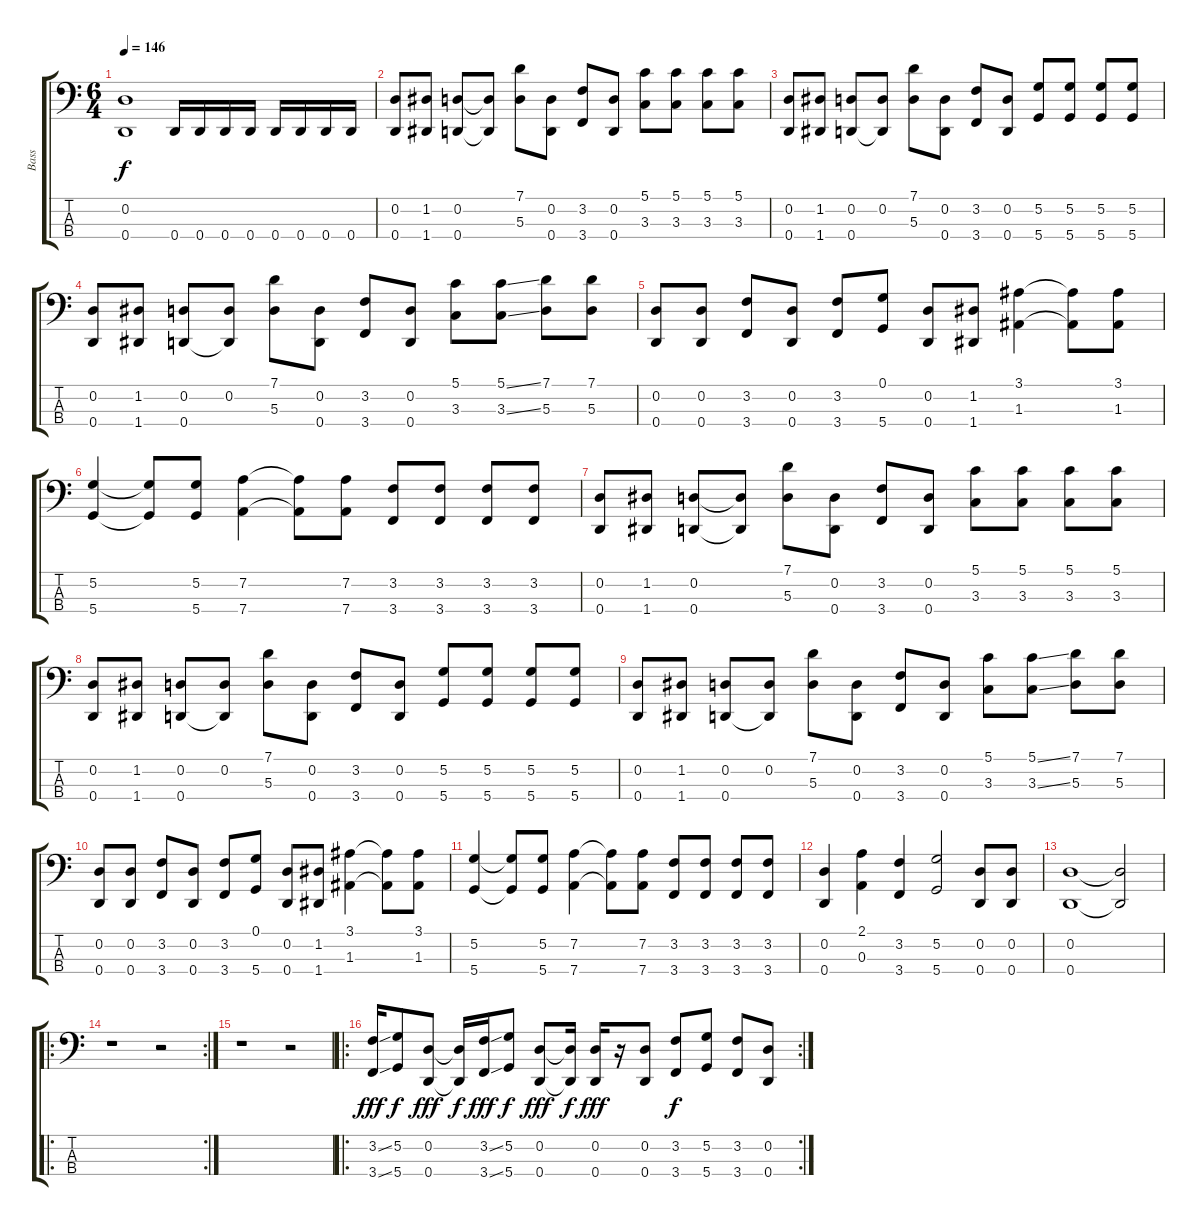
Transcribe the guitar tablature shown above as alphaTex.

\track ("Bass" "Bass") {instrument electricbasspick}
\staff {score tabs}
\tuning (G2 D2 A1 D1) {hide}
\ts (6 4)
\tempo 146
\clef f4
\ks c
(0.2 0.4).1{dy f} 0.4.16 0.4.16 0.4.16 0.4.16 0.4.16 0.4.16 0.4.16 0.4.16 |
(0.2 0.4).8 (1.2 1.4).8 (0.2 0.4).8 (0.2{t} 0.4{t}).8 (7.1 5.3).8 (0.2 0.4).8 (3.2 3.4).8 (0.2 0.4).8 (5.1 3.3).8 (5.1 3.3).8 (5.1 3.3).8 (5.1 3.3).8 |
(0.2 0.4).8 (1.2 1.4).8 (0.2 0.4).8 (0.2 0.4{t}).8 (7.1 5.3).8 (0.2 0.4).8 (3.2 3.4).8 (0.2 0.4).8 (5.2 5.4).8 (5.2 5.4).8 (5.2 5.4).8 (5.2 5.4).8 |
(0.2 0.4).8 (1.2 1.4).8 (0.2 0.4).8 (0.2 0.4{t}).8 (7.1 5.3).8 (0.2 0.4).8 (3.2 3.4).8 (0.2 0.4).8 (5.1 3.3).8 (5.1{ss} 3.3{ss}).8 (7.1 5.3).8 (7.1 5.3).8 |
(0.2 0.4).8 (0.2 0.4).8 (3.2 3.4).8 (0.2 0.4).8 (3.2 3.4).8 (0.1 5.4).8 (0.2 0.4).8 (1.2 1.4).8 (3.1 1.3).4 (3.1{t} 1.3{t}).8 (3.1 1.3).8 |
(5.2 5.4).4 (5.2{t} 5.4{t}).8 (5.2 5.4).8 (7.2 7.4).4 (7.2{t} 7.4{t}).8 (7.2 7.4).8 (3.2 3.4).8 (3.2 3.4).8 (3.2 3.4).8 (3.2 3.4).8 |
(0.2 0.4).8 (1.2 1.4).8 (0.2 0.4).8 (0.2{t} 0.4{t}).8 (7.1 5.3).8 (0.2 0.4).8 (3.2 3.4).8 (0.2 0.4).8 (5.1 3.3).8 (5.1 3.3).8 (5.1 3.3).8 (5.1 3.3).8 |
(0.2 0.4).8 (1.2 1.4).8 (0.2 0.4).8 (0.2 0.4{t}).8 (7.1 5.3).8 (0.2 0.4).8 (3.2 3.4).8 (0.2 0.4).8 (5.2 5.4).8 (5.2 5.4).8 (5.2 5.4).8 (5.2 5.4).8 |
(0.2 0.4).8 (1.2 1.4).8 (0.2 0.4).8 (0.2 0.4{t}).8 (7.1 5.3).8 (0.2 0.4).8 (3.2 3.4).8 (0.2 0.4).8 (5.1 3.3).8 (5.1{ss} 3.3{ss}).8 (7.1 5.3).8 (7.1 5.3).8 |
(0.2 0.4).8 (0.2 0.4).8 (3.2 3.4).8 (0.2 0.4).8 (3.2 3.4).8 (0.1 5.4).8 (0.2 0.4).8 (1.2 1.4).8 (3.1 1.3).4 (3.1{t} 1.3{t}).8 (3.1 1.3).8 |
(5.2 5.4).4 (5.2{t} 5.4{t}).8 (5.2 5.4).8 (7.2 7.4).4 (7.2{t} 7.4{t}).8 (7.2 7.4).8 (3.2 3.4).8 (3.2 3.4).8 (3.2 3.4).8 (3.2 3.4).8 |
(0.2 0.4).4 (2.1 0.3).4 (3.2 3.4).4 (5.2 5.4).2 (0.2 0.4).8 (0.2 0.4).8 |
(0.2 0.4).1 (0.2{t} 0.4{t}).2 |
\ro
\rc 2
r.1 r.2 |
r.1 r.2 |
\ro
\rc 2
(3.2{ss} 3.4{ss}).16{dy fff} (5.2 5.4).8{dy f} (0.2 0.4).8{dy fff} (0.2{t} 0.4{t}).16{dy f} (3.2{ss} 3.4{ss}).16{dy fff} (5.2 5.4).8{dy f} (0.2 0.4).8{dy fff} (0.2{t} 0.4{t}).16{dy f} (0.2 0.4).16{dy fff} r.16 (0.2 0.4).8 (3.2 3.4).8{dy f} (5.2 5.4).8 (3.2 3.4).8 (0.2 0.4).8
